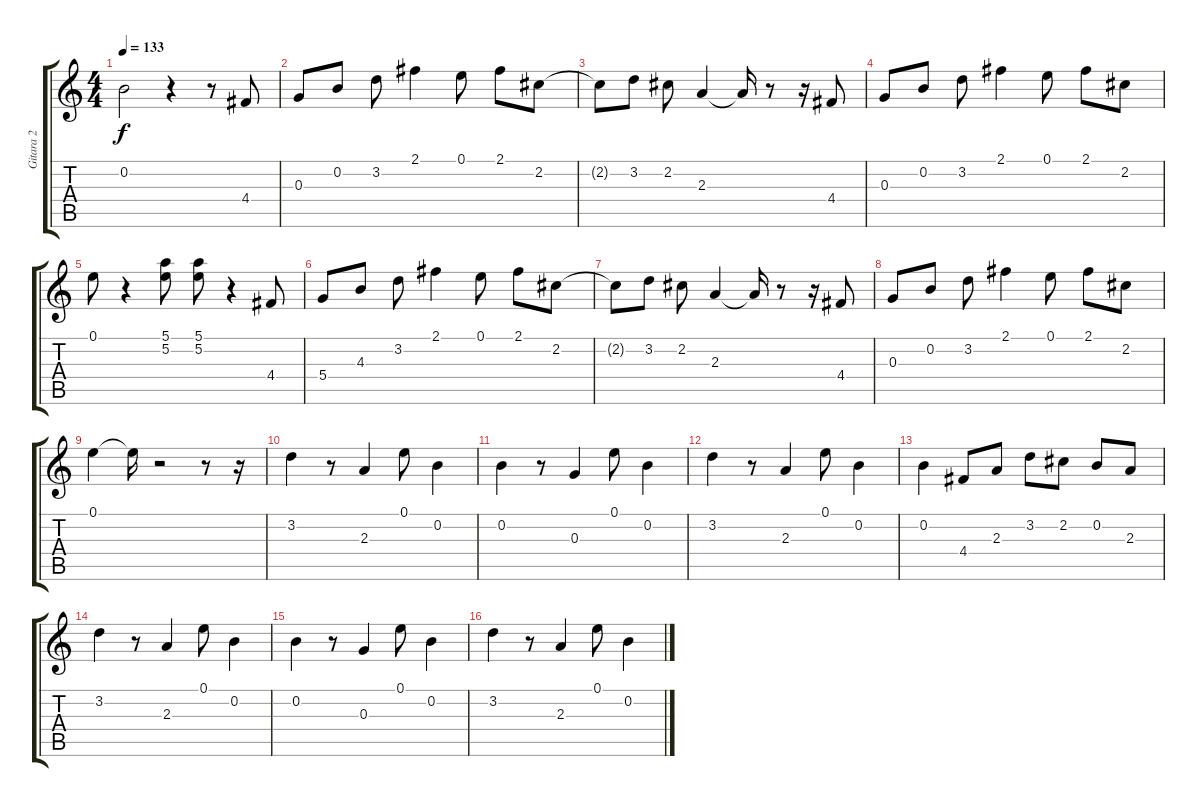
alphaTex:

\track ("Gitara 2" "Gitara 2") {instrument acousticguitarsteel}
\staff {score tabs}
\tuning (E4 B3 G3 D3 A2 E2) {hide}
\ts (4 4)
\tempo 133
\clef g2
\ks c
0.2.2{dy f} r.4 r.8 4.4.8 |
0.3.8 0.2.8 3.2.8 2.1.4 0.1.8 2.1.8 2.2.8 |
2.2{t}.8 3.2.8 2.2.8 2.3.4 2.3{t}.16 r.8 r.16 4.4.8 |
0.3.8 0.2.8 3.2.8 2.1.4 0.1.8 2.1.8 2.2.8 |
0.1.8 r.4 (5.1 5.2).8 (5.1 5.2).8 r.4 4.4.8 |
5.4.8 4.3.8 3.2.8 2.1.4 0.1.8 2.1.8 2.2.8 |
2.2{t}.8 3.2.8 2.2.8 2.3.4 2.3{t}.16 r.8 r.16 4.4.8 |
0.3.8 0.2.8 3.2.8 2.1.4 0.1.8 2.1.8 2.2.8 |
0.1.4 0.1{t}.16 r.2 r.8 r.16 |
3.2.4 r.8 2.3.4 0.1.8 0.2.4 |
0.2.4 r.8 0.3.4 0.1.8 0.2.4 |
3.2.4 r.8 2.3.4 0.1.8 0.2.4 |
0.2.4 4.4.8 2.3.8 3.2.8 2.2.8 0.2.8 2.3.8 |
3.2.4 r.8 2.3.4 0.1.8 0.2.4 |
0.2.4 r.8 0.3.4 0.1.8 0.2.4 |
3.2.4 r.8 2.3.4 0.1.8 0.2.4
